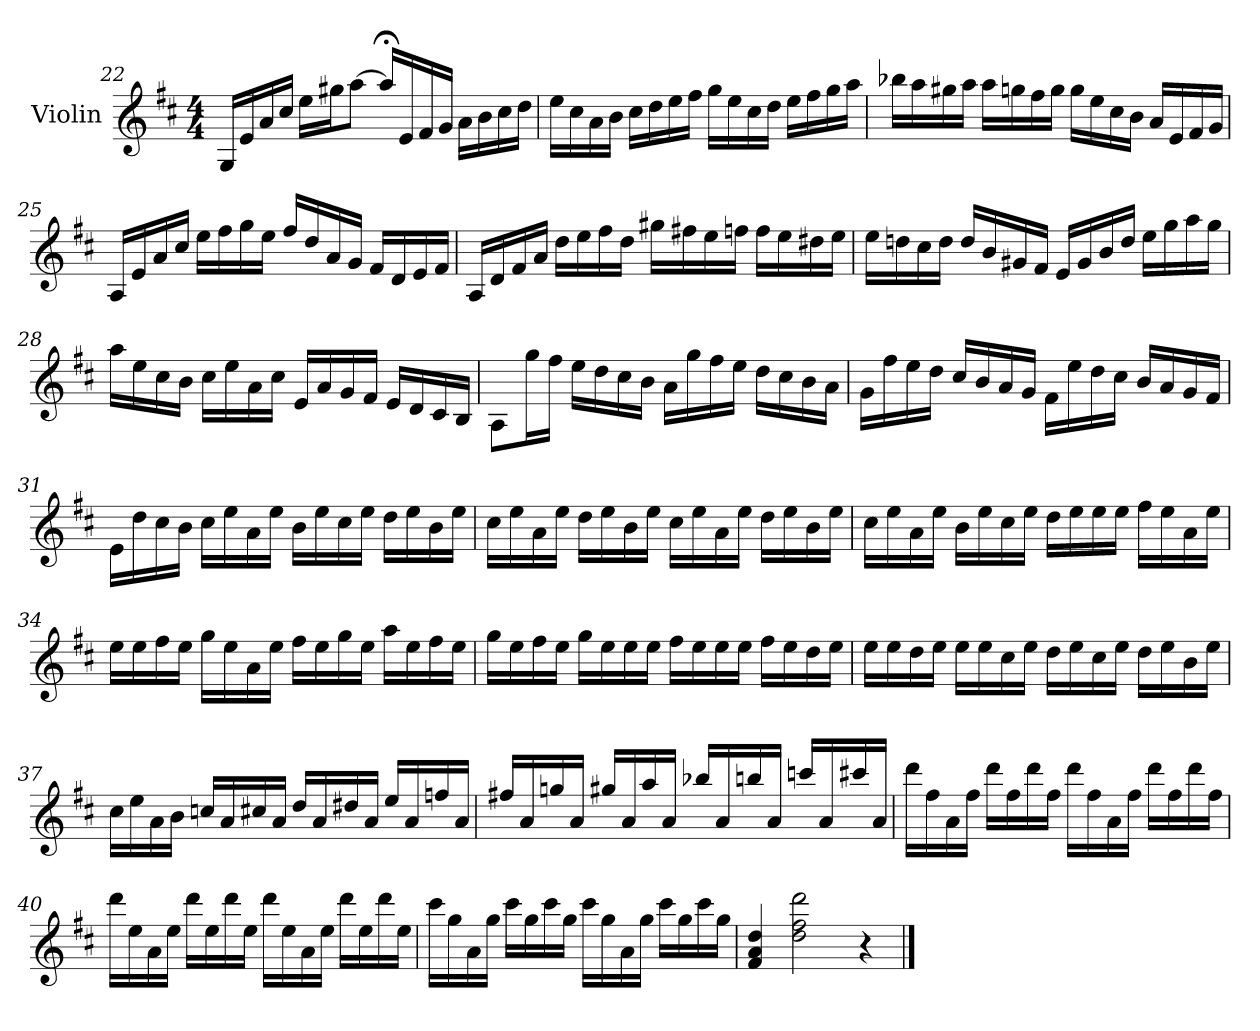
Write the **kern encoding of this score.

**kern
*part1
*staff1
*I"Violin
*I'Vln.
*clefG2
*k[f#c#]
*D:
*M4/4
=22
16G/LL
16e/
16a/
16cc#/JJ
16ee\LL
16gg#X\J
[8aa\J
16aa;</LL]
16e/
16f#/
16g/JJ
16a\LL
16b\
16cc#\
16dd\JJ
!!LO:LB:g=z
=23
16ee\LL
16cc#\
16a\
16b\JJ
16cc#\LL
16dd\
16ee\
16ff#\JJ
16gg\LL
16ee\
16cc#\
16dd\JJ
16ee\LL
16ff#\
16gg\
16aa\JJ
=24
16bb-X\LL
16aa\
16gg#X\
16aa\JJ
16aa\LL
16ggn\
16ff#\
16gg\JJ
16gg\LL
16ee\
16cc#\
16b\JJ
16a/LL
16e/
16f#/
16g/JJ
!!LO:LB:g=z
=25
16A/LL
16e/
16a/
16cc#/JJ
16ee\LL
16ff#\
16gg\
16ee\JJ
16ff#/LL
16dd/
16a/
16g/JJ
16f#/LL
16d/
16e/
16f#/JJ
=26
16A/LL
16d/
16f#/
16a/JJ
16dd\LL
16ee\
16ff#\
16dd\JJ
16gg#X\LL
16ff#X\
16ee\
16ffn\JJ
16ff\LL
16ee\
16dd#X\
16ee\JJ
!!LO:LB:g=z
=27
16ee\LL
16ddn\
16cc#\
16dd\JJ
16dd/LL
16b/
16g#X/
16f#/JJ
16e/LL
16g#/
16b/
16dd/JJ
16ee\LL
16gg\
16aa\
16gg\JJ
=28
16aa\LL
16ee\
16cc#\
16b\JJ
16cc#\LL
16ee\
16a\
16cc#\JJ
16e/LL
16a/
16g/
16f#/JJ
16e/LL
16d/
16c#/
16B/JJ
!!LO:LB:g=z
=29
8A\L
16gg\L
16ff#\JJ
16ee\LL
16dd\
16cc#\
16b\JJ
16a\LL
16gg\
16ff#\
16ee\JJ
16dd\LL
16cc#\
16b\
16a\JJ
=30
16g\LL
16ff#\
16ee\
16dd\JJ
16cc#/LL
16b/
16a/
16g/JJ
16f#\LL
16ee\
16dd\
16cc#\JJ
16b/LL
16a/
16g/
16f#/JJ
!!LO:LB:g=z
=31
16e\LL
16dd\
16cc#\
16b\JJ
16cc#\LL
16ee\
16a\
16ee\JJ
16b\LL
16ee\
16cc#\
16ee\JJ
16dd\LL
16ee\
16b\
16ee\JJ
=32
16cc#\LL
16ee\
16a\
16ee\JJ
16dd\LL
16ee\
16b\
16ee\JJ
16cc#\LL
16ee\
16a\
16ee\JJ
16dd\LL
16ee\
16b\
16ee\JJ
!!LO:LB:g=z
=33
16cc#\LL
16ee\
16a\
16ee\JJ
16b\LL
16ee\
16cc#\
16ee\JJ
16dd\LL
16ee\
16ee\
16ee\JJ
16ff#\LL
16ee\
16a\
16ee\JJ
=34
16ee\LL
16ee\
16ff#\
16ee\JJ
16gg\LL
16ee\
16a\
16ee\JJ
16ff#\LL
16ee\
16gg\
16ee\JJ
16aa\LL
16ee\
16ff#\
16ee\JJ
!!LO:LB:g=z
=35
16gg\LL
16ee\
16ff#\
16ee\JJ
16gg\LL
16ee\
16ee\
16ee\JJ
16ff#\LL
16ee\
16ee\
16ee\JJ
16ff#\LL
16ee\
16dd\
16ee\JJ
=36
16ee\LL
16ee\
16dd\
16ee\JJ
16ee\LL
16ee\
16cc#\
16ee\JJ
16dd\LL
16ee\
16cc#\
16ee\JJ
16dd\LL
16ee\
16b\
16ee\JJ
!!LO:LB:g=z
=37
16cc#\LL
16ee\
16a\
16b\JJ
16ccn/LL
16a/
16cc#X/
16a/JJ
16dd/LL
16a/
16dd#X/
16a/JJ
16ee/LL
16a/
16ffn/
16a/JJ
=38
16ff#X/LL
16a/
16ggn/
16a/JJ
16gg#X/LL
16a/
16aa/
16a/JJ
16bb-X/LL
16a/
16bbn/
16a/JJ
16cccn/LL
16a/
16ccc#X/
16a/JJ
!!LO:PB:g=z
=39
16ddd\LL
16ff#\
16a\
16ff#\JJ
16ddd\LL
16ff#\
16ddd\
16ff#\JJ
16ddd\LL
16ff#\
16a\
16ff#\JJ
16ddd\LL
16ff#\
16ddd\
16ff#\JJ
=40
16ddd\LL
16ee\
16a\
16ee\JJ
16ddd\LL
16ee\
16ddd\
16ee\JJ
16ddd\LL
16ee\
16a\
16ee\JJ
16ddd\LL
16ee\
16ddd\
16ee\JJ
!!LO:LB:g=z
=41
16ccc#\LL
16gg\
16a\
16gg\JJ
16ccc#\LL
16gg\
16ccc#\
16gg\JJ
16ccc#\LL
16gg\
16a\
16gg\JJ
16ccc#\LL
16gg\
16ccc#\
16gg\JJ
=42
4f#/ 4a/ 4dd/
2dd\ 2ff#\ 2ddd\
4r
==
*-
